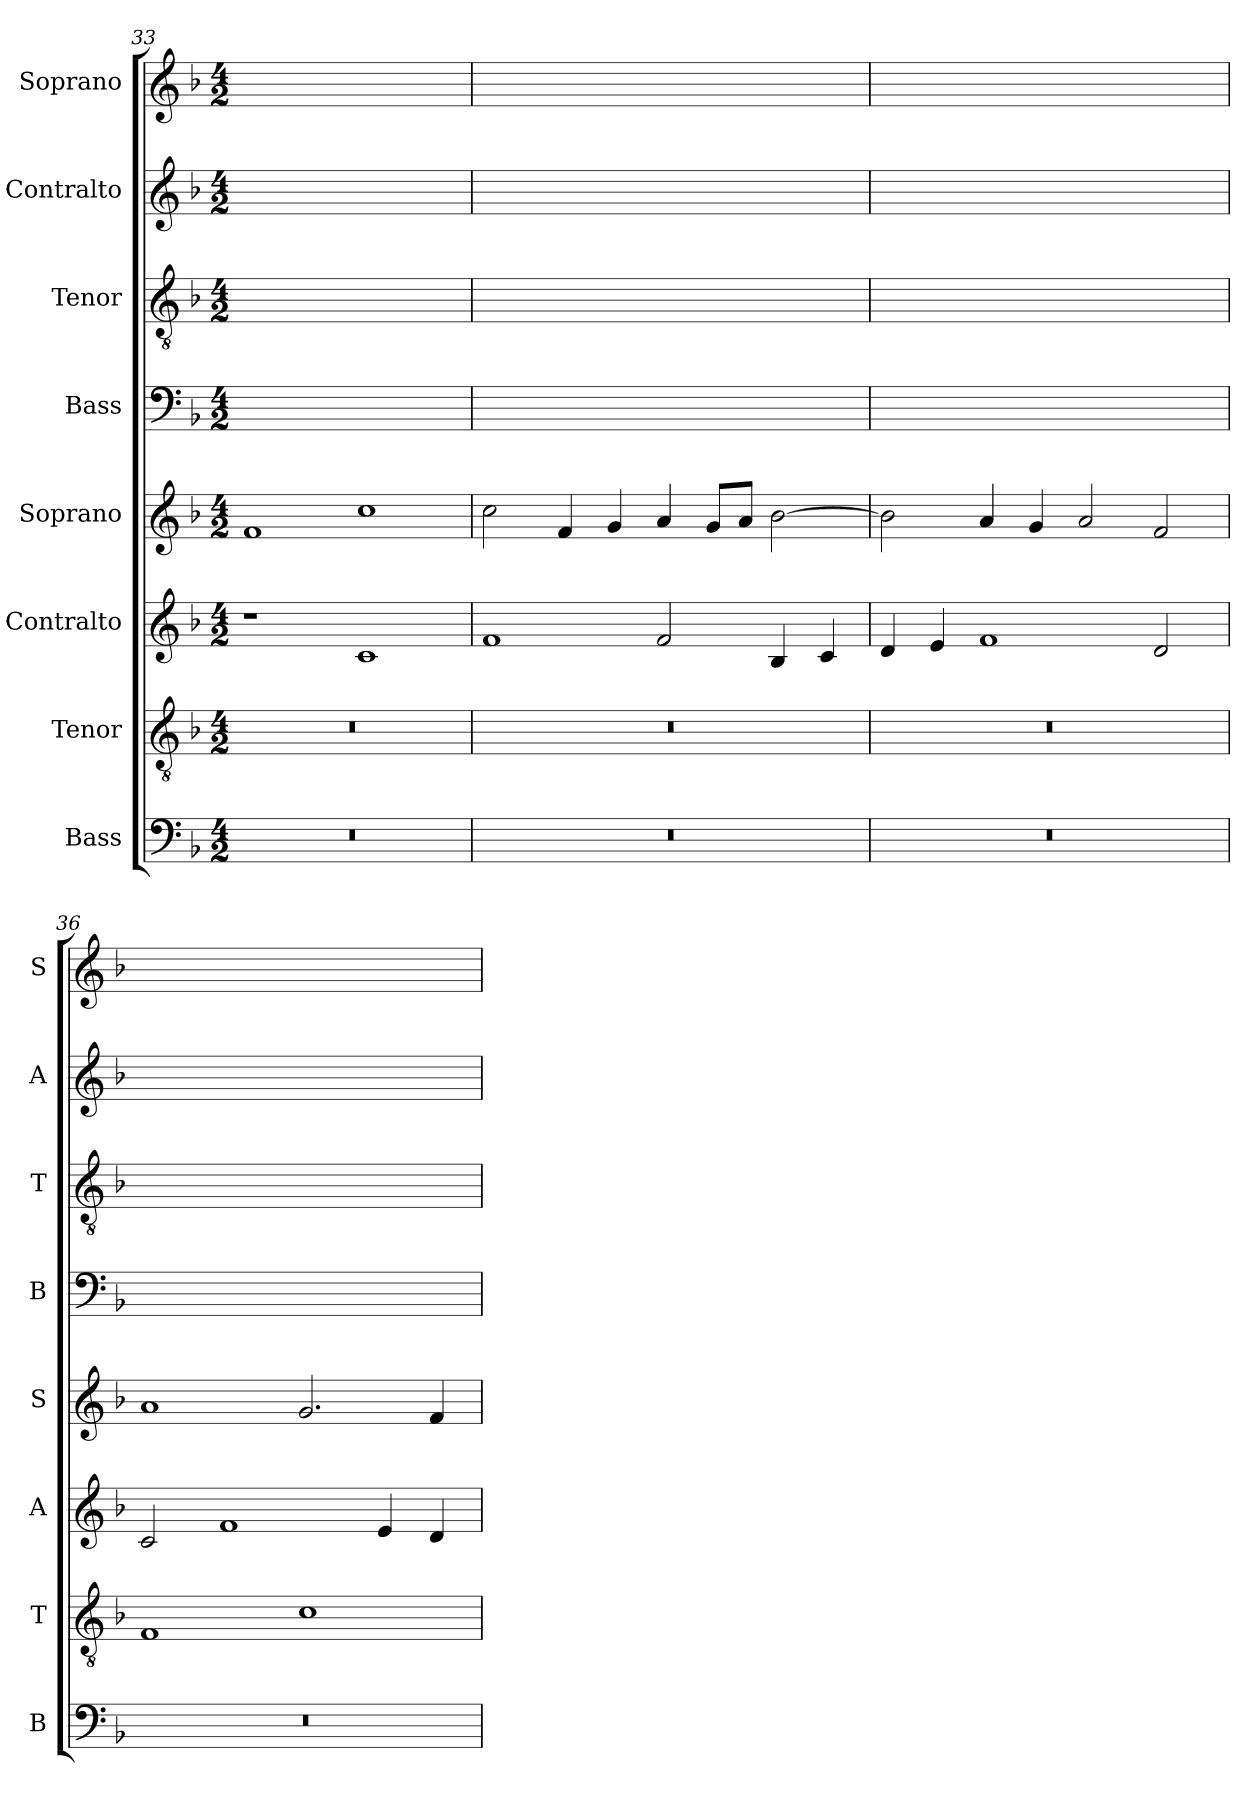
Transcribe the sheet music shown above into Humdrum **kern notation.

**kern	**kern	**kern	**kern	**kern	**kern	**kern	**kern
*part8	*part7	*part6	*part5	*part4	*part3	*part2	*part1
*staff8	*staff7	*staff6	*staff5	*staff4	*staff3	*staff2	*staff1
*I"Bass	*I"Tenor	*I"Contralto	*I"Soprano	*I"Bass	*I"Tenor	*I"Contralto	*I"Soprano
*I'B	*I'T	*I'A	*I'S	*I'B	*I'T	*I'A	*I'S
*clefF4	*clefGv2	*clefG2	*clefG2	*clefF4	*clefGv2	*clefG2	*clefG2
*k[b-]	*k[b-]	*k[b-]	*k[b-]	*k[b-]	*k[b-]	*k[b-]	*k[b-]
*F:ion	*F:ion	*F:ion	*F:ion	*F:ion	*F:ion	*F:ion	*F:ion
*M4/2	*M4/2	*M4/2	*M4/2	*M4/2	*M4/2	*M4/2	*M4/2
=33	=33	=33	=33	=33	=33	=33	=33
0r	0r	1r	1f	0ryy	0ryy	0ryy	0ryy
.	.	1c	1cc	.	.	.	.
=34	=34	=34	=34	=34	=34	=34	=34
0r	0r	1f	2cc	0ryy	0ryy	0ryy	0ryy
.	.	.	4f	.	.	.	.
.	.	.	4g	.	.	.	.
.	.	2f	4a	.	.	.	.
.	.	.	8g/L	.	.	.	.
.	.	.	8a/J	.	.	.	.
.	.	4B-	[2b-	.	.	.	.
.	.	4c	.	.	.	.	.
=35	=35	=35	=35	=35	=35	=35	=35
0r	0r	4d	2b-]	0ryy	0ryy	0ryy	0ryy
.	.	4e	.	.	.	.	.
.	.	1f	4a	.	.	.	.
.	.	.	4g	.	.	.	.
.	.	.	2a	.	.	.	.
.	.	2d	2f	.	.	.	.
=36	=36	=36	=36	=36	=36	=36	=36
0r	1F	2c	1a	0ryy	0ryy	0ryy	0ryy
.	.	1f	.	.	.	.	.
.	1c	.	2.g	.	.	.	.
.	.	4e	.	.	.	.	.
.	.	4d	4f	.	.	.	.
=	=	=	=	=	=	=	=
*-	*-	*-	*-	*-	*-	*-	*-
